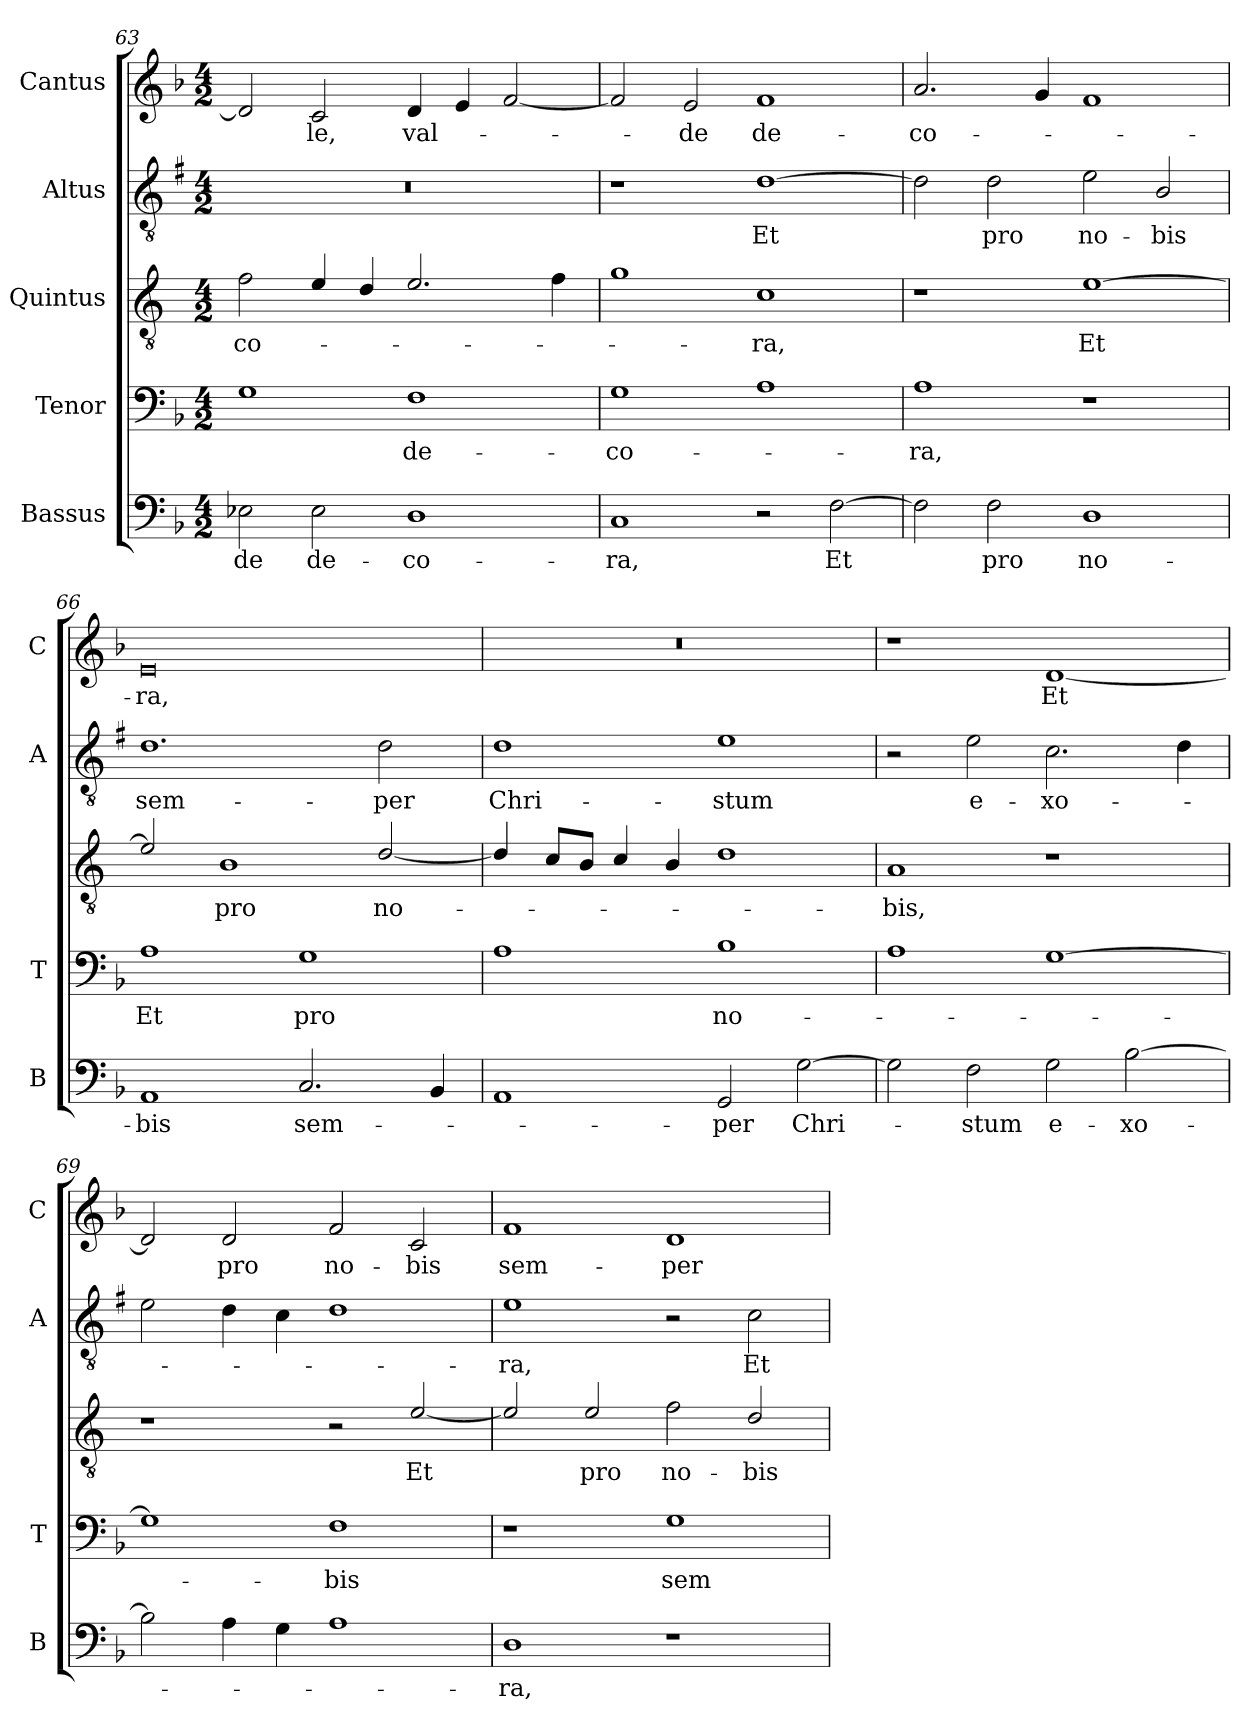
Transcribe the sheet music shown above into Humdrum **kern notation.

**kern	**text	**kern	**text	**kern	**text	**kern	**text	**kern	**text
*part5	*part5	*part4	*part4	*part3	*part3	*part2	*part2	*part1	*part1
*staff5	*staff5	*staff4	*staff4	*staff3	*staff3	*staff2	*staff2	*staff1	*staff1
*I"Bassus	*	*I"Tenor	*	*I"Quintus	*	*I"Altus	*	*I"Cantus	*
*I'B	*	*I'T	*	*	*	*I'A	*	*I'C	*
*clefF4	*	*clefF4	*	*clefGv2	*	*clefGv2	*	*clefG2	*
*	*	*	*	*ITrd4c7	*	*ITrd1c2	*	*	*
*k[b-]	*	*k[b-]	*	*k[b-]	*	*k[b-]	*	*k[b-]	*
*F:	*	*F:	*	*F:	*	*F:	*	*F:	*
*M4/2	*	*M4/2	*	*M4/2	*	*M4/2	*	*M4/2	*
=63	=63	=63	=63	=63	=63	=63	=63	=63	=63
!	!LO:LY:b	!	!	!	!LO:LY:b	!	!	!	!
2E-X\	-de	1G	.	2B-\	-co-	0r	.	2d/]	.
!	!LO:LY:b	!	!	!	!	!	!	!	!LO:LY:b
2E-\	de-	.	.	4A/	.	.	.	2c/	-le,
.	.	.	.	4G/	.	.	.	.	.
!	!LO:LY:b	!	!LO:LY:b	!	!	!	!	!	!LO:LY:b
1D	-co-	1F	de-	2.A/	.	.	.	4d/	val-
.	.	.	.	.	.	.	.	4e/	.
.	.	.	.	.	.	.	.	[2f/	.
.	.	.	.	4B-\	.	.	.	.	.
=64	=64	=64	=64	=64	=64	=64	=64	=64	=64
!	!LO:LY:b	!	!LO:LY:b	!	!	!	!	!	!
1C	-ra,	1G	-co-	1c	.	1r	.	2f/]	.
!	!	!	!	!	!	!	!	!	!LO:LY:b
.	.	.	.	.	.	.	.	2e/	-de
!	!	!	!	!	!LO:LY:b	!	!LO:LY:b	!	!LO:LY:b
2r	.	1A	.	1F	-ra,	[1c	Et	1f	de-
!	!LO:LY:b	!	!	!	!	!	!	!	!
[2F\	Et	.	.	.	.	.	.	.	.
!!LO:LB:g=z
=65	=65	=65	=65	=65	=65	=65	=65	=65	=65
!	!	!	!LO:LY:b	!	!	!	!	!	!LO:LY:b
2F\]	.	1A	-ra,	1r	.	2c\]	.	2.a/	-co-
!	!LO:LY:b	!	!	!	!	!	!LO:LY:b	!	!
2F\	pro	.	.	.	.	2c\	pro	.	.
.	.	.	.	.	.	.	.	4g/	.
!	!LO:LY:b	!	!	!	!LO:LY:b	!	!LO:LY:b	!	!
1D	no-	1r	.	[1A	Et	2d\	no-	1f	.
!	!	!	!	!	!	!	!LO:LY:b	!	!
.	.	.	.	.	.	2A/	-bis	.	.
=66	=66	=66	=66	=66	=66	=66	=66	=66	=66
!	!LO:LY:b	!	!LO:LY:b	!	!	!	!LO:LY:b	!	!LO:LY:b
1AA	-bis	1A	Et	2A/]	.	1.c	sem-	0e	-ra,
!	!	!	!	!	!LO:LY:b	!	!	!	!
.	.	.	.	1E	pro	.	.	.	.
!	!LO:LY:b	!	!LO:LY:b	!	!	!	!	!	!
2.C/	sem-	1G	pro	.	.	.	.	.	.
!	!	!	!	!	!LO:LY:b	!	!LO:LY:b	!	!
.	.	.	.	[2G/	no-	2c\	-per	.	.
4BB-/	.	.	.	.	.	.	.	.	.
=67	=67	=67	=67	=67	=67	=67	=67	=67	=67
!	!	!	!	!	!	!	!LO:LY:b	!	!
1AA	.	1A	.	4G/]	.	1c	Chri-	0r	.
.	.	.	.	8F/L	.	.	.	.	.
.	.	.	.	8E/J	.	.	.	.	.
.	.	.	.	4F/	.	.	.	.	.
.	.	.	.	4E/	.	.	.	.	.
!	!LO:LY:b	!	!LO:LY:b	!	!	!	!LO:LY:b	!	!
2GG/	-per	1B-	no-	1G	.	1d	-stum	.	.
!	!LO:LY:b	!	!	!	!	!	!	!	!
[2G\	Chri-	.	.	.	.	.	.	.	.
=68	=68	=68	=68	=68	=68	=68	=68	=68	=68
!	!	!	!	!	!LO:LY:b	!	!	!	!
2G\]	.	1A	.	1D	-bis,	2r	.	1r	.
!	!LO:LY:b	!	!	!	!	!	!LO:LY:b	!	!
2F\	-stum	.	.	.	.	2d\	e-	.	.
!	!LO:LY:b	!	!	!	!	!	!LO:LY:b	!	!LO:LY:b
2G\	e-	[1G	.	1r	.	2.B-\	-xo-	[1d	Et
!	!LO:LY:b	!	!	!	!	!	!	!	!
[2B-\	-xo-	.	.	.	.	.	.	.	.
.	.	.	.	.	.	4c\	.	.	.
=69	=69	=69	=69	=69	=69	=69	=69	=69	=69
2B-\]	.	1G]	.	1r	.	2d\	.	2d/]	.
!	!	!	!	!	!	!	!	!	!LO:LY:b
4A\	.	.	.	.	.	4c\	.	2d/	pro
4G\	.	.	.	.	.	4B-\	.	.	.
!	!	!	!LO:LY:b	!	!	!	!	!	!LO:LY:b
1A	.	1F	-bis	2r	.	1c	.	2f/	no-
!	!	!	!	!	!LO:LY:b	!	!	!	!LO:LY:b
.	.	.	.	[2A/	Et	.	.	2c/	-bis
=70	=70	=70	=70	=70	=70	=70	=70	=70	=70
!	!LO:LY:b	!	!	!	!	!	!LO:LY:b	!	!LO:LY:b
1D	-ra,	1r	.	2A/]	.	1d	-ra,	1f	sem-
!	!	!	!	!	!LO:LY:b	!	!	!	!
.	.	.	.	2A/	pro	.	.	.	.
!	!	!	!LO:LY:b	!	!LO:LY:b	!	!	!	!LO:LY:b
1r	.	1G	sem-	2B-\	no-	2r	.	1d	-per
!	!	!	!	!	!LO:LY:b	!	!LO:LY:b	!	!
.	.	.	.	2G/	-bis	2B-\	Et	.	.
=	=	=	=	=	=	=	=	=	=
*-	*-	*-	*-	*-	*-	*-	*-	*-	*-
